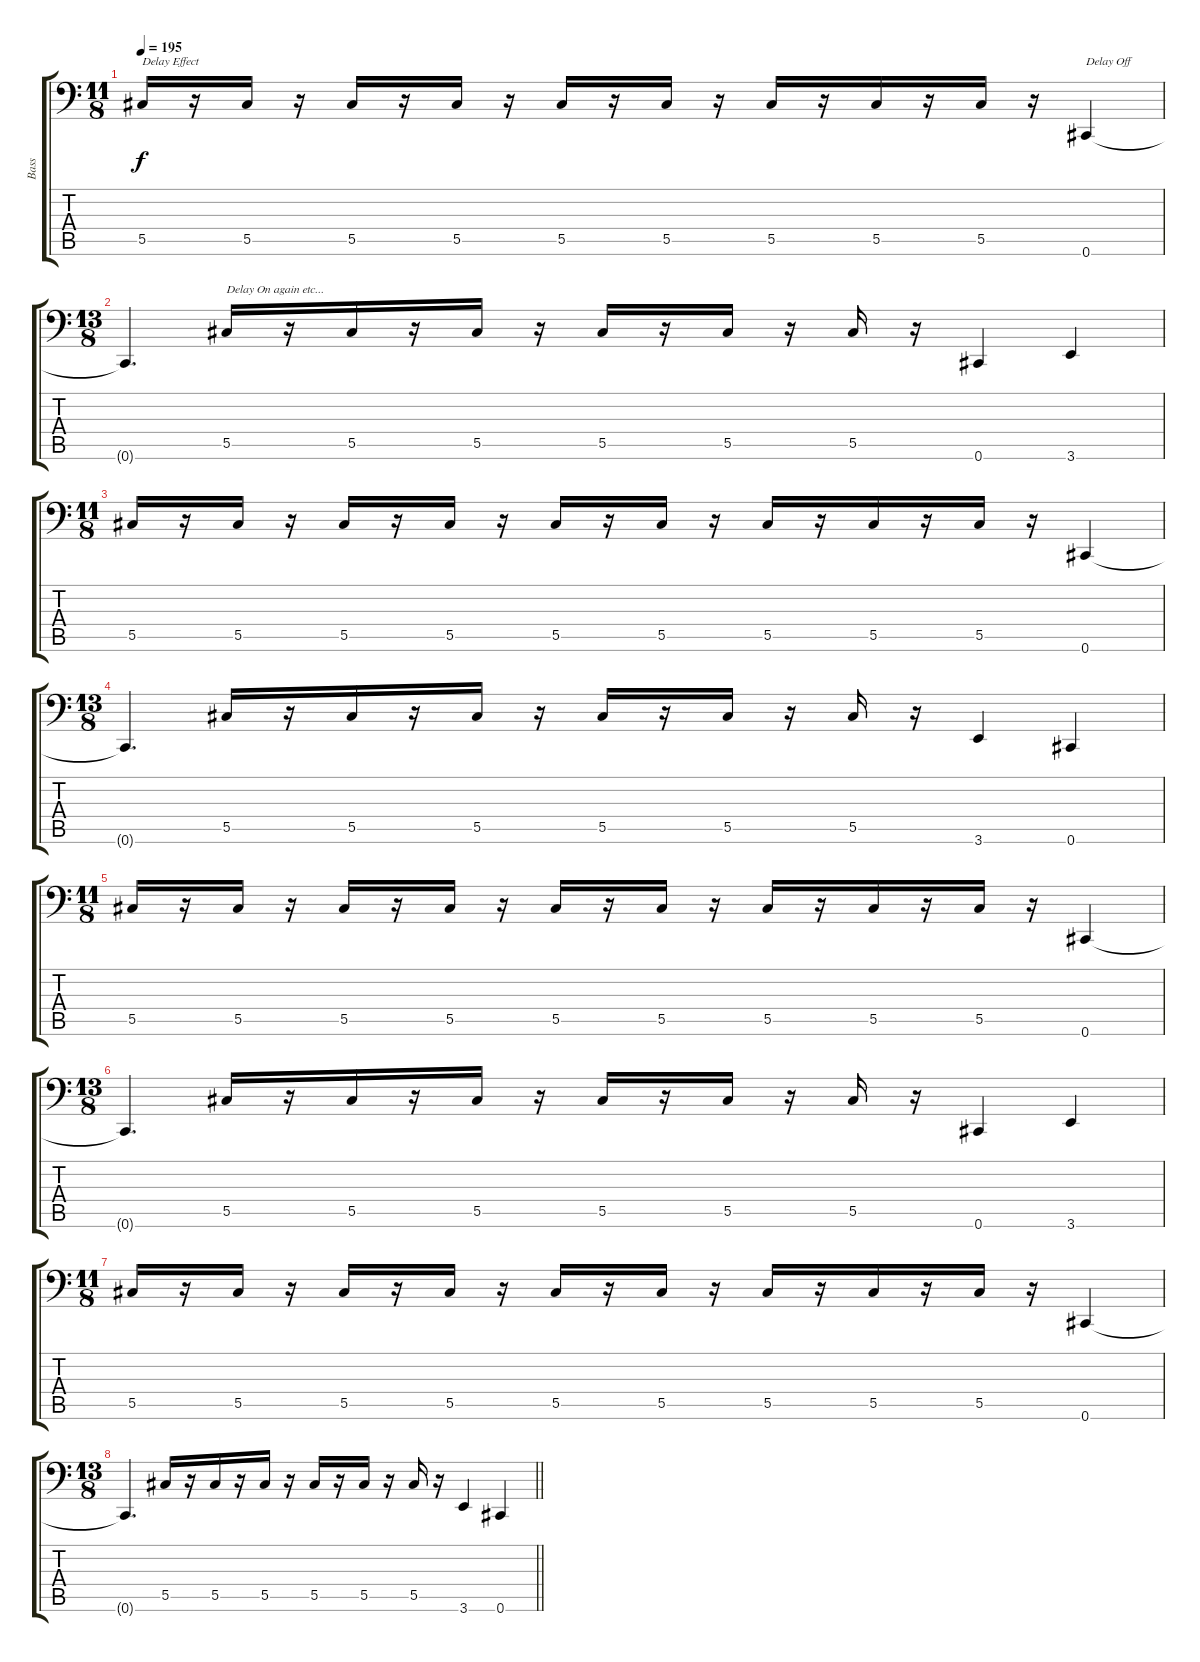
\track ("Bass" "Bass") {instrument electricbassfinger}
\staff {score tabs}
\tuning (Eb3 Bb2 Gb2 Db2 Ab1 Db1) {hide}
\ts (11 8)
\tempo 195
\clef f4
\ks c
5.5.16{txt "Delay Effect" dy f instrument electricbassfinger beam merge} r.16 5.5.16 r.16 5.5.16 r.16 5.5.16 r.16 5.5.16 r.16 5.5.16 r.16 5.5.16{beam merge} r.16 5.5.16{beam merge} r.16 5.5.16 r.16{beam merge} 0.6.4{txt "Delay Off"} |
\ts (13 8)
0.6{t}.4{d beam merge} 5.5.16{txt "Delay On again etc..." beam merge} r.16 5.5.16 r.16{beam merge} 5.5.16 r.16 5.5.16 r.16{beam merge} 5.5.16 r.16 5.5.16 r.16 0.6.4 3.6.4 |
\ts (11 8)
5.5.16{beam merge} r.16 5.5.16 r.16 5.5.16 r.16 5.5.16 r.16 5.5.16 r.16 5.5.16 r.16 5.5.16{beam merge} r.16 5.5.16{beam merge} r.16 5.5.16 r.16{beam merge} 0.6.4 |
\ts (13 8)
0.6{t}.4{d beam merge} 5.5.16{beam merge} r.16 5.5.16 r.16{beam merge} 5.5.16 r.16 5.5.16 r.16{beam merge} 5.5.16 r.16 5.5.16 r.16 3.6.4 0.6.4 |
\ts (11 8)
5.5.16{beam merge} r.16 5.5.16 r.16 5.5.16 r.16 5.5.16 r.16 5.5.16 r.16 5.5.16 r.16 5.5.16{beam merge} r.16 5.5.16{beam merge} r.16 5.5.16 r.16{beam merge} 0.6.4 |
\ts (13 8)
0.6{t}.4{d beam merge} 5.5.16{beam merge} r.16 5.5.16 r.16{beam merge} 5.5.16 r.16 5.5.16 r.16{beam merge} 5.5.16 r.16 5.5.16 r.16 0.6.4 3.6.4 |
\ts (11 8)
5.5.16{beam merge} r.16 5.5.16 r.16 5.5.16 r.16 5.5.16 r.16 5.5.16 r.16 5.5.16 r.16 5.5.16{beam merge} r.16 5.5.16{beam merge} r.16 5.5.16 r.16{beam merge} 0.6.4 |
\ts (13 8)
\barLineRight lightlight
0.6{t}.4{d beam merge} 5.5.16{beam merge} r.16 5.5.16 r.16{beam merge} 5.5.16 r.16 5.5.16 r.16{beam merge} 5.5.16 r.16 5.5.16 r.16 3.6.4 0.6.4
